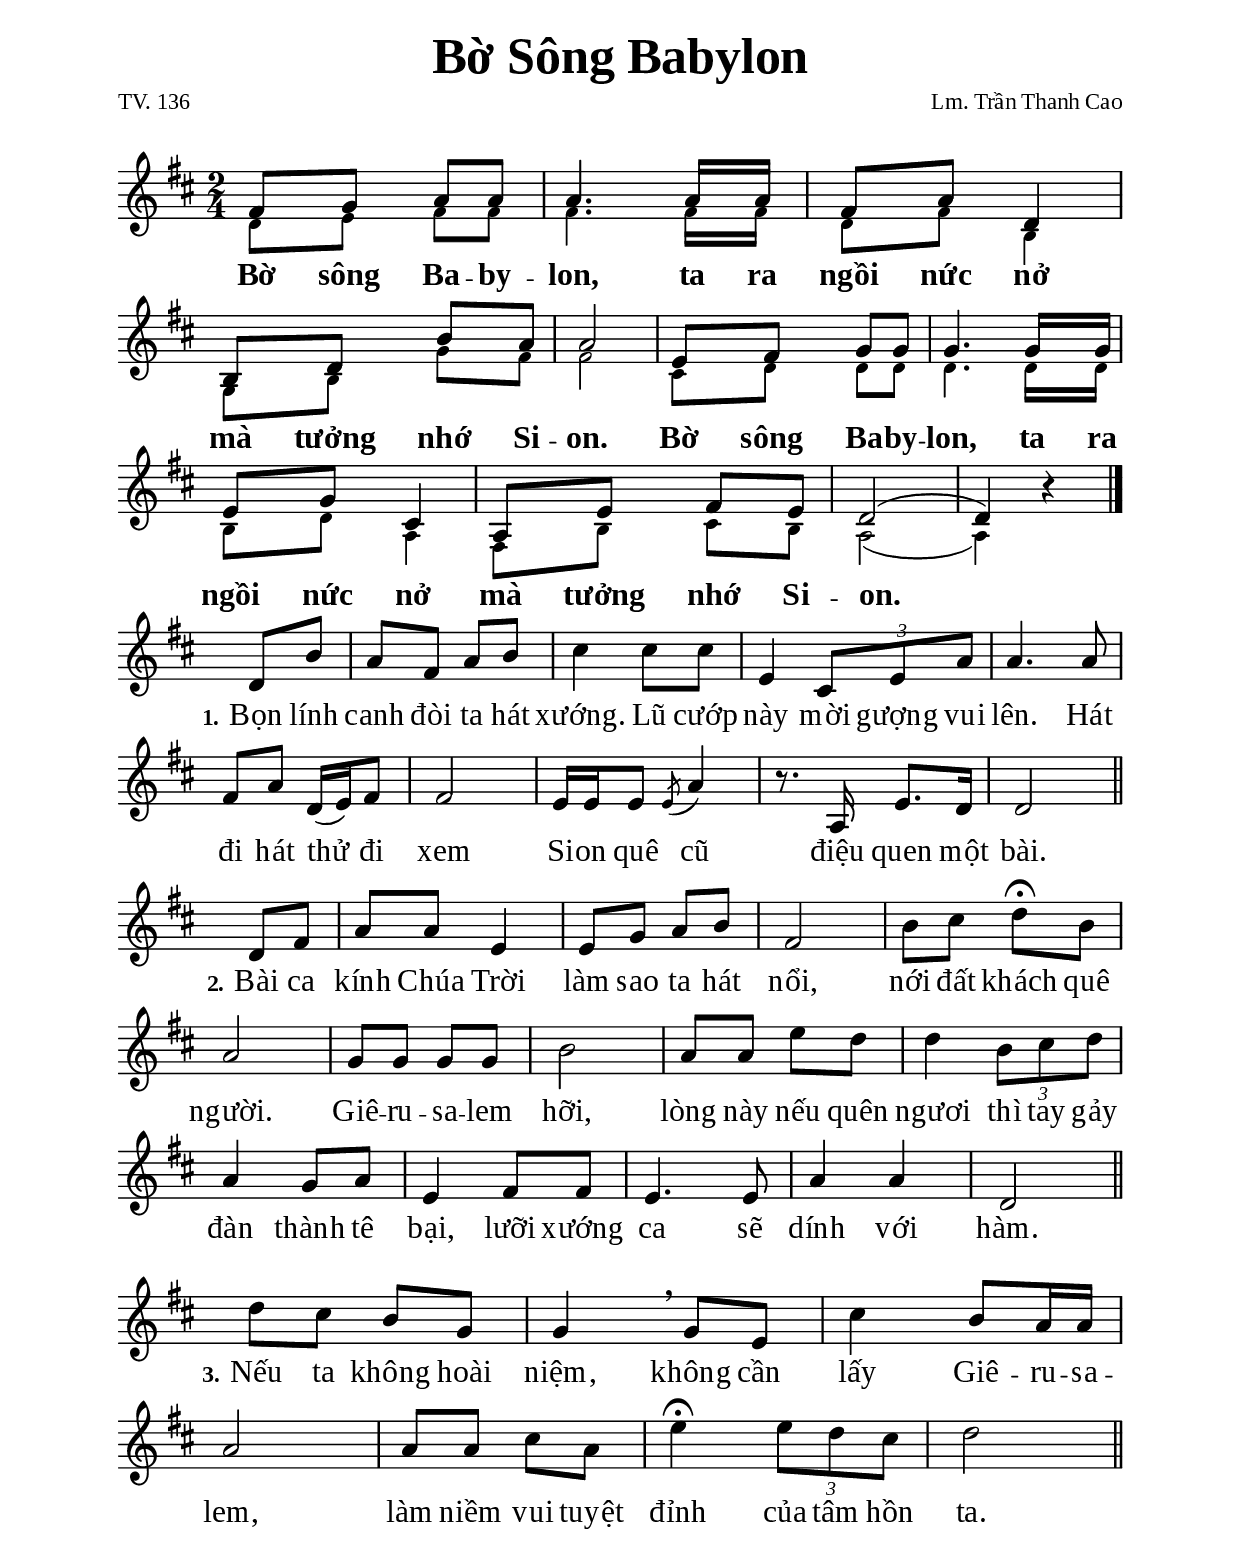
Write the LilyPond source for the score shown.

% Cài đặt chung
\version "2.20.0"
\include "english.ly"

\header {
  title = \markup { \fontsize #3 "Bờ Sông Babylon" }
  poet = "TV. 136"
  composer = "Lm. Trần Thanh Cao"
  arranger = " "
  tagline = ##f
}

\paper {
  #(set-paper-size "a4")
  top-margin = 15\mm
  bottom-margin = 15\mm
  left-margin = 20\mm
  right-margin = 20\mm
  indent = #0
  #(define fonts
    (make-pango-font-tree
      "Liberation Serif"
      "Liberation Serif"
      "Liberation Serif"
      (/ 20 20)))
  page-count = #1
}

% Nhạc điệp khúc
nhacDiepKhucSop= \relative c' {
  \override Lyrics.LyricSpace.minimum-distance = #4.0
  \override Score.BarNumber.break-visibility = ##(#f #f #f)
  fs8 g a a |
  a4. a16 a |
  fs8 a d,4 |
  b8 d b' a |
  a2 |
  e8 fs g g |
  g4. g16 g |
  e8 g cs,4 |
  a8 e' fs e |
  d2 ( |
  d4) r \bar "|."
}

nhacDiepKhucBass= \relative c' {
  \override Lyrics.LyricSpace.minimum-distance = #4.0
  \override Score.BarNumber.break-visibility = ##(#f #f #f)
  \override NoteHead.font-size = #-2
  d8 e fs fs |
  fs4. fs16 fs |
  d8 fs b,4 |
  g8 b g' fs |
  fs2 |
  cs8 d d d |
  d4. d16 d |
  b8 d a4 |
  fs8 b cs b |
  a2 ( |
  a4) r
}

% Nhạc phiên khúc
nhacPhienKhucMot = \relative c' {
  \override Score.BarNumber.break-visibility = ##(#f #f #f)
  \partial 4 d8 b' |
  a fs a b |
  cs4 cs8 cs |
  e,4 \tuplet 3/2 { cs8 e a } |
  a4. a8 |
  fs8 a d,16 (e) fs8 |
  fs2 |
  e16 e e8 \acciaccatura e8 a4 |
  r8. a,16 e'8. d16 |
  d2 \bar "||"
}

nhacPhienKhucHai = \relative c' {
  \override Score.BarNumber.break-visibility = ##(#f #f #f)
  \partial 4 d8 fs |
  a a e4 |
  e8 g a b |
  fs2 |
  b8 cs d \fermata b |
  a2 |
  g8 g g g |
  b2 |
  a8 a e' d |
  d4 \tuplet 3/2 { b8 cs d } |
  a4 g8 a |
  e4 fs8 fs |
  e4. e8 |
  a4 a |
  d,2 \bar "||"
}

nhacPhienKhucBa = \relative c'' {
  \override Score.BarNumber.break-visibility = ##(#f #f #f)
  d8 cs b g |
  g4 \breathe g8 e |
  cs'4 b8 a16 a |
  a2 |
  a8 a cs a |
  e'4 \fermata \tuplet 3/2 { e8 d cs } |
  d2 \bar "||"
}

% Lời điệp khúc
loiDiepKhuc = \lyricmode {
  \override Lyrics.LyricText.font-series = #'bold
  Bờ sông Ba -- by -- lon,
  ta ra ngồi nức nở mà tưởng nhớ Si -- on.
  Bờ sông Ba -- by -- lon,
  ta ra ngồi nức nở mà tưởng nhớ Si -- on.
}

% Lời phiên khúc
loiPhienKhucMot = \lyricmode {
  \set stanza = #"1."
  Bọn lính canh đòi ta hát xướng.
  Lũ cướp này mời gượng vui lên.
  Hát đi hát thử đi xem Si -- on quê cũ
  điệu quen một bài.
}

loiPhienKhucHai = \lyricmode {
  \set stanza = #"2."
  Bài ca kính Chúa Trời làm sao ta hát nổi,
  nới đất khách quê người.
  Giê -- ru -- sa -- lem hỡi,
  lòng này nếu quên ngươi
  thì tay gảy đàn thành tê bại,
  lưỡi xướng ca sẽ dính với hàm.
}

loiPhienKhucBa = \lyricmode {
  \set stanza = #"3."
  Nếu ta không hoài niệm,
  không cần lấy Giê -- ru -- sa -- lem,
  làm niềm vui tuyệt đỉnh của tâm hồn ta.
}


% Dàn trang
\score {
  \new ChoirStaff <<
    \new Staff = diepKhuc \with {
        \consists "Merge_rests_engraver"
        \magnifyStaff #(magstep +1)
      }
      <<
      \new Voice = beSop {
        \voiceOne \key d \major \time 2/4 \nhacDiepKhucSop
      }
      \new Voice = beBas {
        \voiceTwo \key d \major \time 2/4 \nhacDiepKhucBass
      }
    >>
    \new Lyrics \lyricsto beSop \loiDiepKhuc
  >>
  \layout {
    \override Lyrics.LyricText.font-series = #'bold
    \override Lyrics.LyricText.font-size = #+3
    \override Lyrics.LyricSpace.minimum-distance = #2.0
    \override Score.BarNumber.break-visibility = ##(#f #f #f)
  }
}

\score {
  \new ChoirStaff <<
    \new Staff = phienKhuc \with {
        \magnifyStaff #(magstep +1)
      }
      <<
      \new Voice = beSop {
        \key d \major \time 2/4 \nhacPhienKhucMot
      }
    >>
    \new Lyrics \lyricsto beSop \loiPhienKhucMot
  >>
  \layout {
    \override Staff.TimeSignature.transparent = ##t
    \override Lyrics.LyricText.font-size = #+3
    \override Lyrics.LyricSpace.minimum-distance = #0.5
    \override Score.BarNumber.break-visibility = ##(#f #f #f)
    
  } 
}

\score {
  \new ChoirStaff <<
    \new Staff = phienKhuc \with {
        \magnifyStaff #(magstep +1)
      }
      <<
      \new Voice = beSop {
        \key d \major \time 2/4 \nhacPhienKhucHai
      }
    >>
    \new Lyrics \lyricsto beSop \loiPhienKhucHai
  >>
  \layout {
    \override Staff.TimeSignature.transparent = ##t
    \override Lyrics.LyricText.font-size = #+3
    \override Lyrics.LyricSpace.minimum-distance = #0.5
    \override Score.BarNumber.break-visibility = ##(#f #f #f)
    
  } 
}

\score {
  \new ChoirStaff <<
    \new Staff = phienKhuc \with {
        \magnifyStaff #(magstep +1)
      }
      <<
      \new Voice = beSop {
        \key d \major \time 2/4 \nhacPhienKhucBa
      }
    >>
    \new Lyrics \lyricsto beSop \loiPhienKhucBa
  >>
  \layout {
    \override Staff.TimeSignature.transparent = ##t
    \override Lyrics.LyricText.font-size = #+3
    \override Lyrics.LyricSpace.minimum-distance = #0.5
    \override Score.BarNumber.break-visibility = ##(#f #f #f)
   
  } 
}
